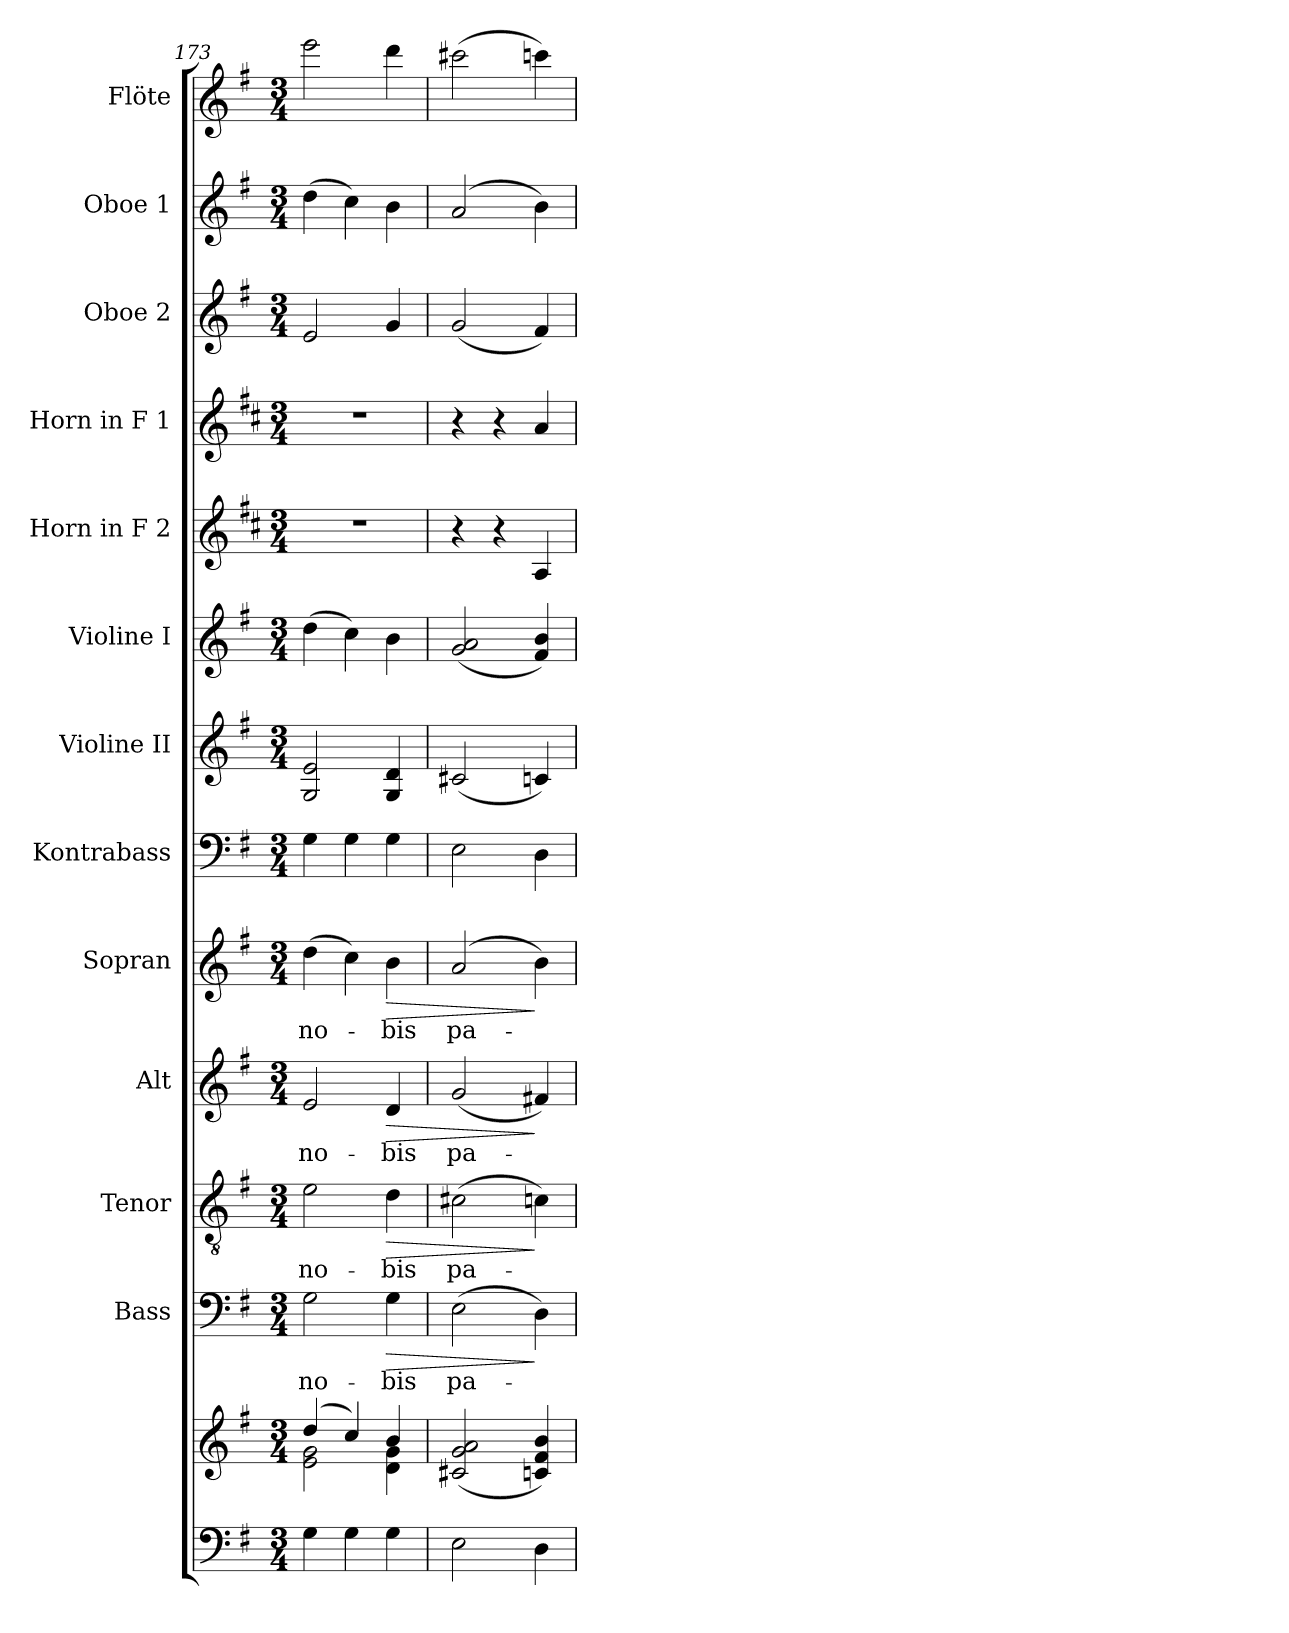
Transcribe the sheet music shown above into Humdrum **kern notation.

**kern	**kern	**kern	**text	**dynam	**kern	**text	**dynam	**kern	**text	**dynam	**kern	**text	**dynam	**kern	**kern	**kern	**kern	**kern	**kern	**kern	**kern
*part13	*part13	*part12	*part12	*part12	*part11	*part11	*part11	*part10	*part10	*part10	*part9	*part9	*part9	*part8	*part7	*part6	*part5	*part4	*part3	*part2	*part1
*staff14	*staff13	*staff12	*staff12	*staff12	*staff11	*staff11	*staff11	*staff10	*staff10	*staff10	*staff9	*staff9	*staff9	*staff8	*staff7	*staff6	*staff5	*staff4	*staff3	*staff2	*staff1
*	*	*I"Bass	*	*	*I"Tenor	*	*	*I"Alt	*	*	*I"Sopran	*	*	*I"Kontrabass	*I"Violine II	*I"Violine I	*I"Horn in F 2	*I"Horn in F 1	*I"Oboe 2	*I"Oboe 1	*I"Flöte
*	*	*I'B.	*	*	*I'T.	*	*	*I'A.	*	*	*I'S.	*	*	*I'Kb.	*I'Vl. II	*I'Vl. I	*	*	*I'Ob. 2	*I'Ob. 1	*I'Fl.
*clefF4	*clefG2	*clefF4	*	*	*clefGv2	*	*	*clefG2	*	*	*clefG2	*	*	*clefF4	*clefG2	*clefG2	*clefG2	*clefG2	*clefG2	*clefG2	*clefG2
*	*	*	*	*	*	*	*	*	*	*	*	*	*	*ITrd7c12	*	*	*ITrd4c7	*ITrd4c7	*	*	*
*k[f#]	*k[f#]	*k[f#]	*	*	*k[f#]	*	*	*k[f#]	*	*	*k[f#]	*	*	*k[f#]	*k[f#]	*k[f#]	*k[f#]	*k[f#]	*k[f#]	*k[f#]	*k[f#]
*G:	*G:	*G:	*	*	*G:	*	*	*G:	*	*	*G:	*	*	*G:	*G:	*G:	*G:	*G:	*G:	*G:	*G:
*M3/4	*M3/4	*M3/4	*	*	*M3/4	*	*	*M3/4	*	*	*M3/4	*	*	*M3/4	*M3/4	*M3/4	*M3/4	*M3/4	*M3/4	*M3/4	*M3/4
=173	=173	=173	=173	=173	=173	=173	=173	=173	=173	=173	=173	=173	=173	=173	=173	=173	=173	=173	=173	=173	=173
*	*^	*	*	*	*	*	*	*	*	*	*	*	*	*	*	*	*	*	*	*	*
!	!	!	!	!LO:LY:b	!	!	!LO:LY:b	!	!	!LO:LY:b	!	!	!LO:LY:b	!	!	!	!	!	!	!	!	!
4G\	(4dd/	2e\ 2g\	2G\	no-	.	2e\	no-	.	2e/	no-	.	(>4dd\	no-	.	4GG\	2G/ 2e/	(>4dd\	2.r	2.r	2e/	(>4dd\	2eee\
4G\	4cc/)	.	.	.	.	.	.	.	.	.	.	4cc\)	.	.	4GG\	.	4cc\)	.	.	.	4cc\)	.
!	!	!	!	!LO:LY:b	!LO:HP:b	!	!LO:LY:b	!LO:HP:b	!	!LO:LY:b	!LO:HP:b	!	!LO:LY:b	!LO:HP:b	!	!	!	!	!	!	!	!
4G\	4b/	4d\ 4g\	4G\	-bis	>	4d\	-bis	>	4d/	-bis	>	4b\	-bis	>	4GG\	4G/ 4d/	4b\	.	.	4g/	4b\	4ddd\
=174	=174	=174	=174	=174	=174	=174	=174	=174	=174	=174	=174	=174	=174	=174	=174	=174	=174	=174	=174	=174	=174	=174
!	!	!	!	!LO:LY:b	!	!	!LO:LY:b	!	!	!LO:LY:b	!	!	!LO:LY:b	!	!	!	!	!	!	!	!	!
*	*v	*v	*	*	*	*	*	*	*	*	*	*	*	*	*	*	*	*	*	*	*	*
2E\	(2c#X/ 2g/ 2a/	(>2E\	pa-	.	(>2c#X\	pa-	.	(<2g/	pa-	.	(2a/	pa-	.	2EE\	(<2c#X/	(<2g/ 2a/	4r	4r	(<2g/	(2a/	(>2ccc#X\
.	.	.	.	.	.	.	.	.	.	.	.	.	.	.	.	.	4r	4r	.	.	.
4D\	4cn/ 4f#/ 4b/)	4D\)	.	]	4cn\)	.	]	4f#X/)	.	]	4b\)	.	]	4DD\	4cn/)	4f#/ 4b/)	4D/	4d/	4f#/)	4b\)	4cccn\)
=	=	=	=	=	=	=	=	=	=	=	=	=	=	=	=	=	=	=	=	=	=
*-	*-	*-	*-	*-	*-	*-	*-	*-	*-	*-	*-	*-	*-	*-	*-	*-	*-	*-	*-	*-	*-
